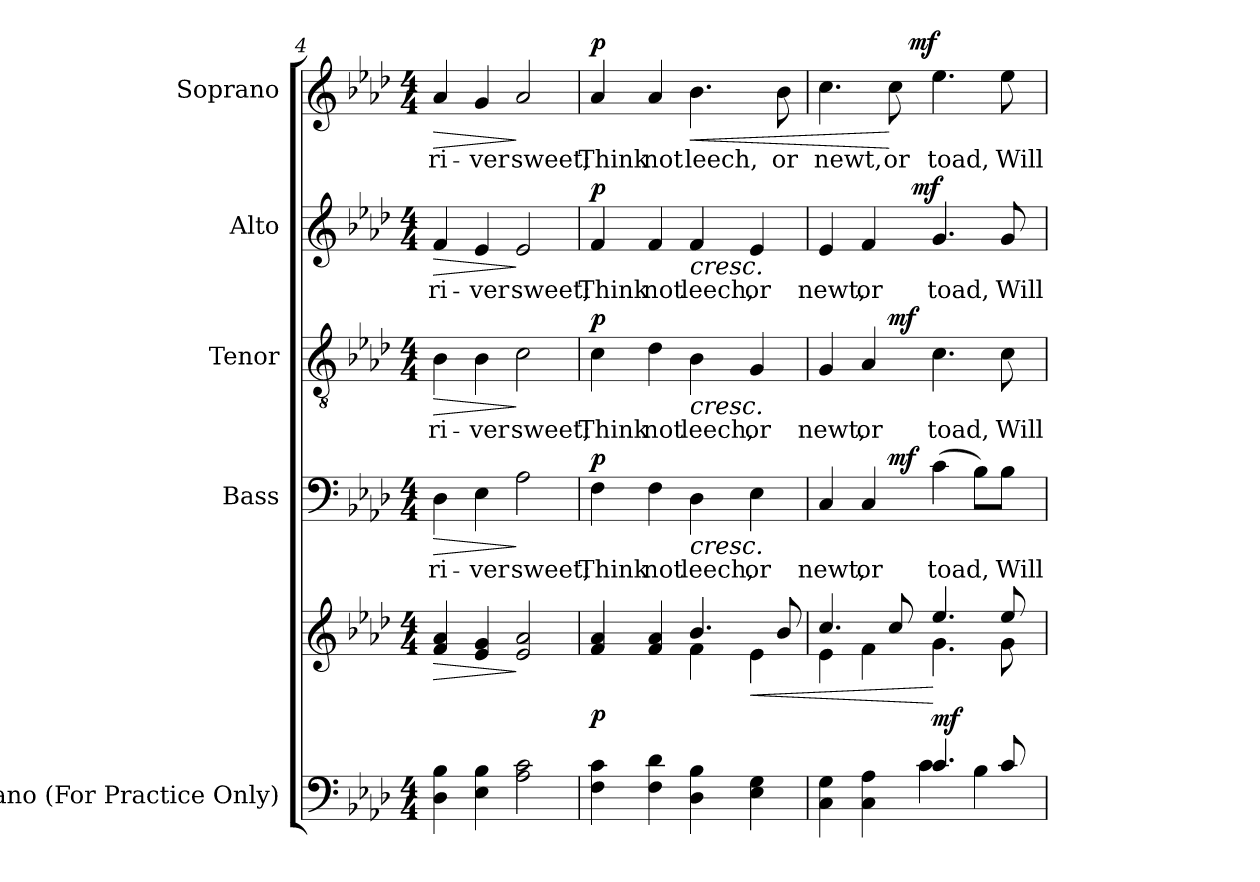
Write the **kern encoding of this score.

**kern	**kern	**dynam	**kern	**text	**dynam	**kern	**text	**dynam	**kern	**text	**dynam	**kern	**text	**dynam
*part5	*part5	*part5	*part4	*part4	*part4	*part3	*part3	*part3	*part2	*part2	*part2	*part1	*part1	*part1
*staff6	*staff5	*staff5/6	*staff4	*staff4	*staff4	*staff3	*staff3	*staff3	*staff2	*staff2	*staff2	*staff1	*staff1	*staff1
*I"Piano (For Practice Only)	*	*	*I"Bass	*	*	*I"Tenor	*	*	*I"Alto	*	*	*I"Soprano	*	*
*I'Pno.	*	*	*I'B.	*	*	*I'T.	*	*	*I'A.	*	*	*I'S.	*	*
*clefF4	*clefG2	*	*clefF4	*	*	*clefGv2	*	*	*clefG2	*	*	*clefG2	*	*
*	*	*	*	*	*	*ITrd7c12	*	*	*	*	*	*	*	*
*k[b-e-a-d-]	*k[b-e-a-d-]	*	*k[b-e-a-d-]	*	*	*k[b-e-a-d-]	*	*	*k[b-e-a-d-]	*	*	*k[b-e-a-d-]	*	*
*A-:	*A-:	*	*A-:	*	*	*A-:	*	*	*A-:	*	*	*A-:	*	*
*M4/4	*M4/4	*	*M4/4	*	*	*M4/4	*	*	*M4/4	*	*	*M4/4	*	*
=4	=4	=4	=4	=4	=4	=4	=4	=4	=4	=4	=4	=4	=4	=4
!	!	!LO:HP:b	!	!	!	!	!	!	!	!	!	!	!	!
!	!	!	!	!LO:LY:b:color=#000000	!LO:HP:b	!	!	!	!	!	!	!	!	!
!	!	!	!	!	!	!	!LO:LY:b:color=#000000	!LO:HP:b	!	!	!	!	!	!
!	!	!	!	!	!	!	!	!	!	!LO:LY:b:color=#000000	!LO:HP:b	!	!	!
!	!	!	!	!	!	!	!	!	!	!	!	!	!LO:LY:b:color=#000000	!LO:HP:b
4D-i\ 4B-i	4fi/ 4a-i	>	4D-i\	ri-	>	4BB-i\	ri-	>	4fi/	ri-	>	4a-i/	ri-	>
!	!	!	!	!LO:LY:b:color=#000000	!	!	!	!	!	!	!	!	!	!
!	!	!	!	!	!	!	!LO:LY:b:color=#000000	!	!	!	!	!	!	!
!	!	!	!	!	!	!	!	!	!	!LO:LY:b:color=#000000	!	!	!	!
!	!	!	!	!	!	!	!	!	!	!	!	!	!LO:LY:b:color=#000000	!
4E-i\ 4B-i	4e-i/ 4gi	.	4E-i\	-ver	.	4BB-i\	-ver	.	4e-i/	-ver	.	4gi/	-ver	.
!	!	!	!	!LO:LY:b:color=#000000	!	!	!	!	!	!	!	!	!	!
!	!	!	!	!	!	!	!LO:LY:b:color=#000000	!	!	!	!	!	!	!
!	!	!	!	!	!	!	!	!	!	!LO:LY:b:color=#000000	!	!	!	!
!	!	!	!	!	!	!	!	!	!	!	!	!	!LO:LY:b:color=#000000	!
2A-i\ 2ci	2e-i/ 2a-i	]	2A-i\	sweet;	]	2Ci\	sweet;	]	2e-i/	sweet;	]	2a-i/	sweet;	]
!!LO:LB:g=z
=5	=5	=5	=5	=5	=5	=5	=5	=5	=5	=5	=5	=5	=5	=5
*	*^	*	*	*	*	*	*	*	*	*	*	*	*	*
!	!	!	!	!	!LO:LY:b:color=#000000	!	!	!	!	!	!	!	!	!	!
!	!	!	!	!	!	!	!	!LO:LY:b:color=#000000	!	!	!	!	!	!	!
!	!	!	!	!	!	!	!	!	!	!	!LO:LY:b:color=#000000	!	!	!	!
!	!	!	!	!	!	!	!	!	!	!	!	!	!	!LO:LY:b:color=#000000	!
4Fi\ 4ci	4fi/ 4a-i	2ryy	p	4Fi\	Think	p	4Ci\	Think	p	4fi/	Think	p	4a-i/	Think	p
!	!	!	!	!	!LO:LY:b:color=#000000	!	!	!	!	!	!	!	!	!	!
!	!	!	!	!	!	!	!	!LO:LY:b:color=#000000	!	!	!	!	!	!	!
!	!	!	!	!	!	!	!	!	!	!	!LO:LY:b:color=#000000	!	!	!	!
!	!	!	!	!	!	!	!	!	!	!	!	!	!	!LO:LY:b:color=#000000	!
4Fi\ 4d-i	4fi/ 4a-i	.	.	4Fi\	not	.	4D-i\	not	.	4fi/	not	.	4a-i/	not	.
!	!	!	!	!	!LO:LY:b:color=#000000	!LO:HP:b	!	!	!	!	!	!	!	!	!
!	!	!	!	!	!	!	!	!LO:LY:b:color=#000000	!LO:HP:b	!	!	!	!	!	!
!	!	!	!	!	!	!	!	!	!	!	!LO:LY:b:color=#000000	!LO:HP:b	!	!	!
!	!	!	!	!	!	!	!	!	!	!	!	!	!	!LO:LY:b:color=#000000	!LO:HP:b
4D-i\ 4B-i	4.b-i/	4fi\	.	4D-i\	leech,	<	4BB-i\	leech,	<	4fi/	leech,	<	4.b-i\	leech,	<
!	!	!	!LO:HP:b	!	!	!	!	!	!	!	!	!	!	!	!
!	!	!	!	!	!LO:LY:b:color=#000000	!	!	!	!	!	!	!	!	!	!
!	!	!	!	!	!	!	!	!LO:LY:b:color=#000000	!	!	!	!	!	!	!
!	!	!	!	!	!	!	!	!	!	!	!LO:LY:b:color=#000000	!	!	!	!
4E-i\ 4Gi	.	4e-i\	<	4E-i\	or	.	4GGi/	or	.	4e-i/	or	.	.	.	.
!	!	!	!	!	!	!	!	!	!	!	!	!	!	!LO:LY:b:color=#000000	!
.	8b-i/	.	.	.	.	.	.	.	.	.	.	.	8b-i\	or	.
=6	=6	=6	=6	=6	=6	=6	=6	=6	=6	=6	=6	=6	=6	=6	=6
*^	*	*	*	*	*	*	*	*	*	*	*	*	*	*	*
!	!	!	!	!	!	!LO:LY:b:color=#000000	!	!	!	!	!	!	!	!	!	!
!	!	!	!	!	!	!	!	!	!LO:LY:b:color=#000000	!	!	!	!	!	!	!
!	!	!	!	!	!	!	!	!	!	!	!	!LO:LY:b:color=#000000	!	!	!	!
!	!	!	!	!	!	!	!	!	!	!	!	!	!	!	!LO:LY:b:color=#000000	!
*	*	*	*	*	*^	*	*	*^	*	*	*^	*	*	*^	*	*
4Ci\ 4Gi	2ryy	4.cci/	4e-i\	.	4Ci/	4.ryy	newt,	.	4GGi/	4.ryy	newt,	.	4e-i/	4ryy	newt,	.	4.cci\	4ryy	newt,	.
!	!	!	!	!	!	!	!LO:LY:b:color=#000000	!	!	!	!	!	!	!	!	!	!	!	!	!
!	!	!	!	!	!	!	!	!	!	!	!LO:LY:b:color=#000000	!	!	!	!	!	!	!	!	!
!	!	!	!	!	!	!	!	!	!	!	!	!	!	!	!LO:LY:b:color=#000000	!	!	!	!	!
4Ci\ 4A-i	.	.	4fi\	.	4Ci/	.	or	.	4AA-i/	.	or	.	4fi/	8ryy	or	.	.	8ryy	.	.
!	!	!	!	!	!	!	!	!	!	!	!	!	!	!	!	!	!	!	!LO:LY:b:color=#000000	!
.	.	8cci/	.	.	.	2ryy	.	mf	.	2ryy	.	mf	.	32ryy	.	.	8cci\	32ryy	or	[
.	.	.	.	.	.	.	.	.	.	.	.	.	.	64ryy	.	.	.	64ryy	.	.
.	.	.	.	.	.	.	.	.	.	.	.	.	.	256.ryy	.	.	.	512ryy	.	.
.	.	.	.	.	.	.	.	.	.	.	.	.	.	.	.	.	.	2ryy	.	mf
.	.	.	.	.	.	.	.	.	.	.	.	.	.	2ryy	.	mf	.	.	.	.
!	!	!	!	!	!	!	!LO:LY:b:color=#000000	!	!	!	!	!	!	!	!	!	!	!	!	!
!	!	!	!	!	!	!	!	!	!	!	!LO:LY:b:color=#000000	!	!	!	!	!	!	!	!	!
!	!	!	!	!	!	!	!	!	!	!	!	!	!	!	!LO:LY:b:color=#000000	!	!	!	!	!
!	!	!	!	!	!	!	!	!	!	!	!	!	!	!	!	!	!	!	!LO:LY:b:color=#000000	!
4.ci/	4ci\	4.ee-i/	4.gi\	[ mf	(4ci\	.	toad,	[	4.Ci\	.	toad,	[	4.gi/	.	toad,	[	4.ee-i\	.	toad,	.
.	4B-i\	.	.	.	8B-i\L)	.	.	.	.	.	.	.	.	.	.	.	.	.	.	.
!	!	!	!	!	!	!	!LO:LY:b:color=#000000	!	!	!	!	!	!	!	!	!	!	!	!	!
!	!	!	!	!	!	!	!	!	!	!	!LO:LY:b:color=#000000	!	!	!	!	!	!	!	!	!
!	!	!	!	!	!	!	!	!	!	!	!	!	!	!	!LO:LY:b:color=#000000	!	!	!	!	!
!	!	!	!	!	!	!	!	!	!	!	!	!	!	!	!	!	!	!	!LO:LY:b:color=#000000	!
8ci/	.	8ee-i/	8gi\	.	8B-i\J	8ryy	Will	.	8Ci\	8ryy	Will	.	8gi/	.	Will	.	8ee-i\	.	Will	.
.	.	.	.	.	.	.	.	.	.	.	.	.	.	.	.	.	.	16ryy	.	.
.	.	.	.	.	.	.	.	.	.	.	.	.	.	16ryy	.	.	.	.	.	.
.	.	.	.	.	.	.	.	.	.	.	.	.	.	.	.	.	.	128..ryy	.	.
.	.	.	.	.	.	.	.	.	.	.	.	.	.	128ryy	.	.	.	.	.	.
.	.	.	.	.	.	.	.	.	.	.	.	.	.	512ryy	.	.	.	.	.	.
*v	*v	*	*	*	*v	*v	*	*	*v	*v	*	*	*v	*v	*	*	*v	*v	*	*
*	*v	*v	*	*	*	*	*	*	*	*	*	*	*	*	*
=	=	=	=	=	=	=	=	=	=	=	=	=	=	=
*-	*-	*-	*-	*-	*-	*-	*-	*-	*-	*-	*-	*-	*-	*-
